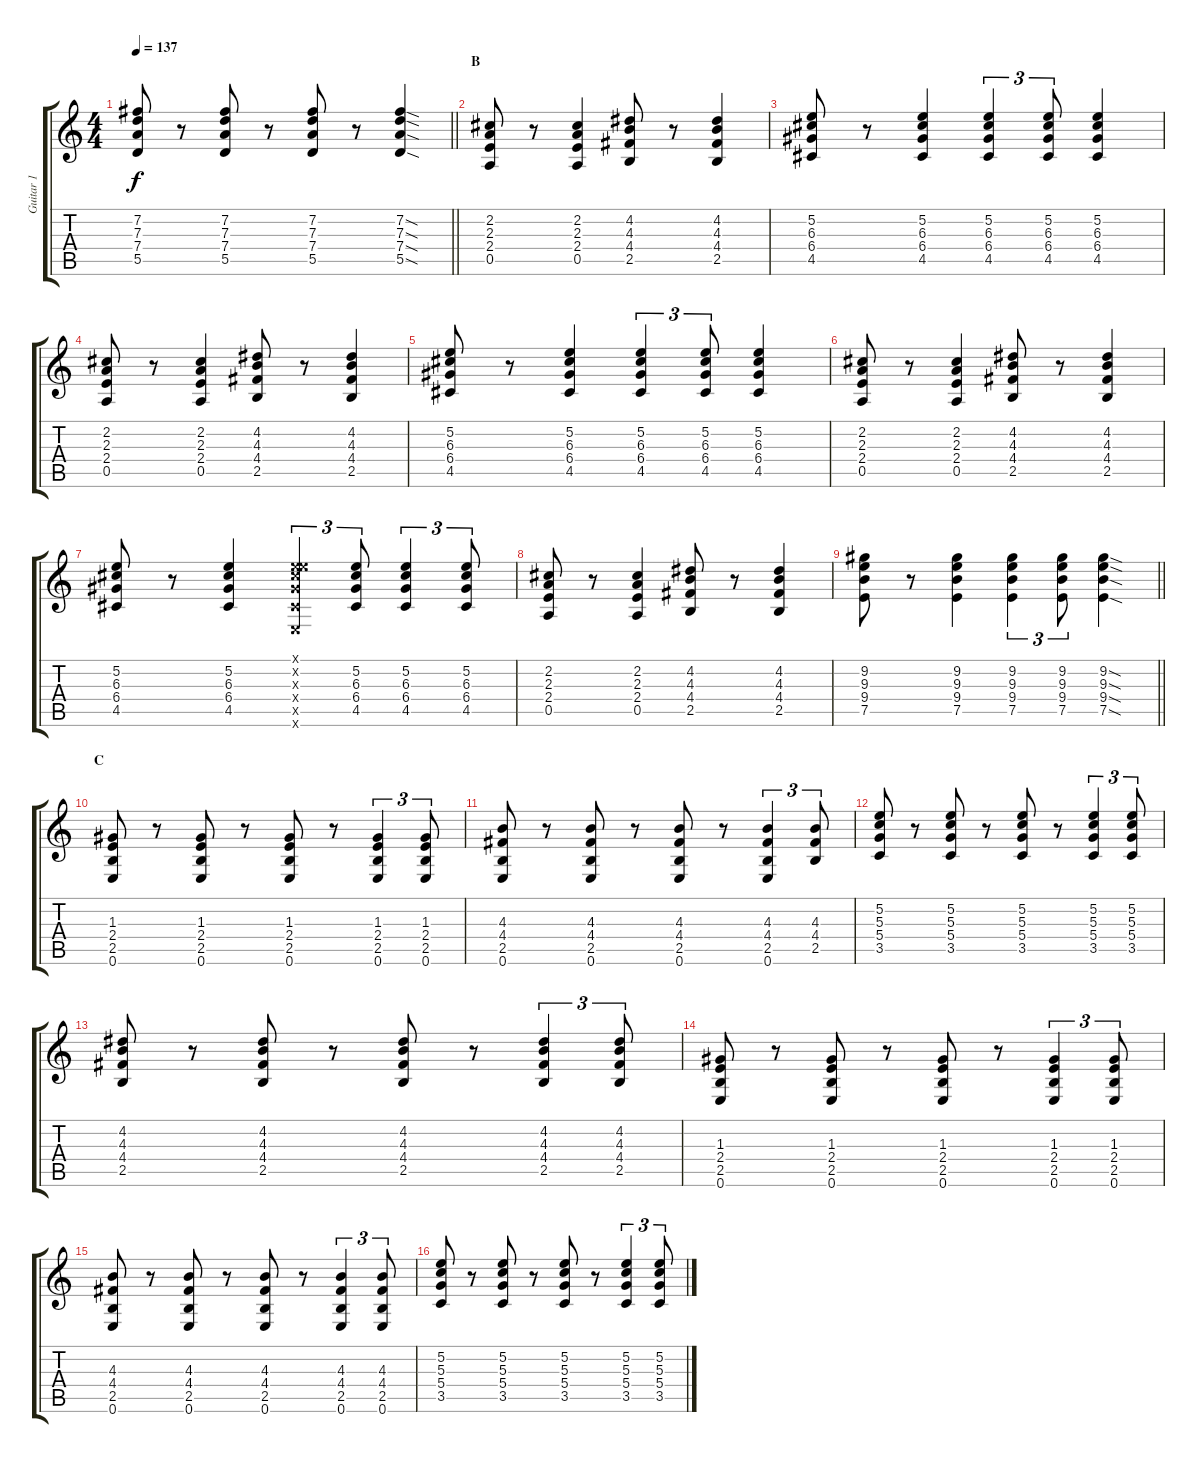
\track ("Guitar 1" "Guitar 1") {instrument overdrivenguitar}
\staff {score tabs}
\tuning (E4 B3 G3 D3 A2 E2) {hide}
\ts (4 4)
\tempo 137
\clef g2
\barLineRight lightlight
\ks c
(7.2 7.3 7.4 5.5).8{dy f} r.8 (7.2 7.3 7.4 5.5).8 r.8 (7.2 7.3 7.4 5.5).8 r.8 (7.2{sod} 7.3{sod} 7.4{sod} 5.5{sod}).4 |
\section ("" "B")
(2.2 2.3 2.4 0.5).8 r.8 (2.2 2.3 2.4 0.5).4 (4.2 4.3 4.4 2.5).8 r.8 (4.2 4.3 4.4 2.5).4 |
(5.2 6.3 6.4 4.5).8 r.8 (5.2 6.3 6.4 4.5).4 (5.2 6.3 6.4 4.5).4{tu (3 2)} (5.2 6.3 6.4 4.5).8{tu (3 2)} (5.2 6.3 6.4 4.5).4 |
(2.2 2.3 2.4 0.5).8 r.8 (2.2 2.3 2.4 0.5).4 (4.2 4.3 4.4 2.5).8 r.8 (4.2 4.3 4.4 2.5).4 |
(5.2 6.3 6.4 4.5).8 r.8 (5.2 6.3 6.4 4.5).4 (5.2 6.3 6.4 4.5).4{tu (3 2)} (5.2 6.3 6.4 4.5).8{tu (3 2)} (5.2 6.3 6.4 4.5).4 |
(2.2 2.3 2.4 0.5).8 r.8 (2.2 2.3 2.4 0.5).4 (4.2 4.3 4.4 2.5).8 r.8 (4.2 4.3 4.4 2.5).4 |
(5.2 6.3 6.4 4.5).8 r.8 (5.2 6.3 6.4 4.5).4 (0.1{x} 5.2{x} 6.3{x} 6.4{x} 4.5{x} 0.6{x}).4{tu (3 2)} (5.2 6.3 6.4 4.5).8{tu (3 2)} (5.2 6.3 6.4 4.5).4{tu (3 2)} (5.2 6.3 6.4 4.5).8{tu (3 2)} |
(2.2 2.3 2.4 0.5).8 r.8 (2.2 2.3 2.4 0.5).4 (4.2 4.3 4.4 2.5).8 r.8 (4.2 4.3 4.4 2.5).4 |
\barLineRight lightlight
(9.2 9.3 9.4 7.5).8 r.8 (9.2 9.3 9.4 7.5).4 (9.2 9.3 9.4 7.5).4{tu (3 2)} (9.2 9.3 9.4 7.5).8{tu (3 2)} (9.2{sod} 9.3{sod} 9.4{sod} 7.5{sod}).4 |
\section ("" "C")
(1.3 2.4 2.5 0.6).8 r.8 (1.3 2.4 2.5 0.6).8 r.8 (1.3 2.4 2.5 0.6).8 r.8 (1.3 2.4 2.5 0.6).4{tu (3 2)} (1.3 2.4 2.5 0.6).8{tu (3 2)} |
(4.3 4.4 2.5 0.6).8 r.8 (4.3 4.4 2.5 0.6).8 r.8 (4.3 4.4 2.5 0.6).8 r.8 (4.3 4.4 2.5 0.6).4{tu (3 2)} (4.3 4.4 2.5).8{tu (3 2)} |
(5.2 5.3 5.4 3.5).8 r.8 (5.2 5.3 5.4 3.5).8 r.8 (5.2 5.3 5.4 3.5).8 r.8 (5.2 5.3 5.4 3.5).4{tu (3 2)} (5.2 5.3 5.4 3.5).8{tu (3 2)} |
(4.2 4.3 4.4 2.5).8 r.8 (4.2 4.3 4.4 2.5).8 r.8 (4.2 4.3 4.4 2.5).8 r.8 (4.2 4.3 4.4 2.5).4{tu (3 2)} (4.2 4.3 4.4 2.5).8{tu (3 2)} |
(1.3 2.4 2.5 0.6).8 r.8 (1.3 2.4 2.5 0.6).8 r.8 (1.3 2.4 2.5 0.6).8 r.8 (1.3 2.4 2.5 0.6).4{tu (3 2)} (1.3 2.4 2.5 0.6).8{tu (3 2)} |
(4.3 4.4 2.5 0.6).8 r.8 (4.3 4.4 2.5 0.6).8 r.8 (4.3 4.4 2.5 0.6).8 r.8 (4.3 4.4 2.5 0.6).4{tu (3 2)} (4.3 4.4 2.5 0.6).8{tu (3 2)} |
(5.2 5.3 5.4 3.5).8 r.8 (5.2 5.3 5.4 3.5).8 r.8 (5.2 5.3 5.4 3.5).8 r.8 (5.2 5.3 5.4 3.5).4{tu (3 2)} (5.2 5.3 5.4 3.5).8{tu (3 2)}
